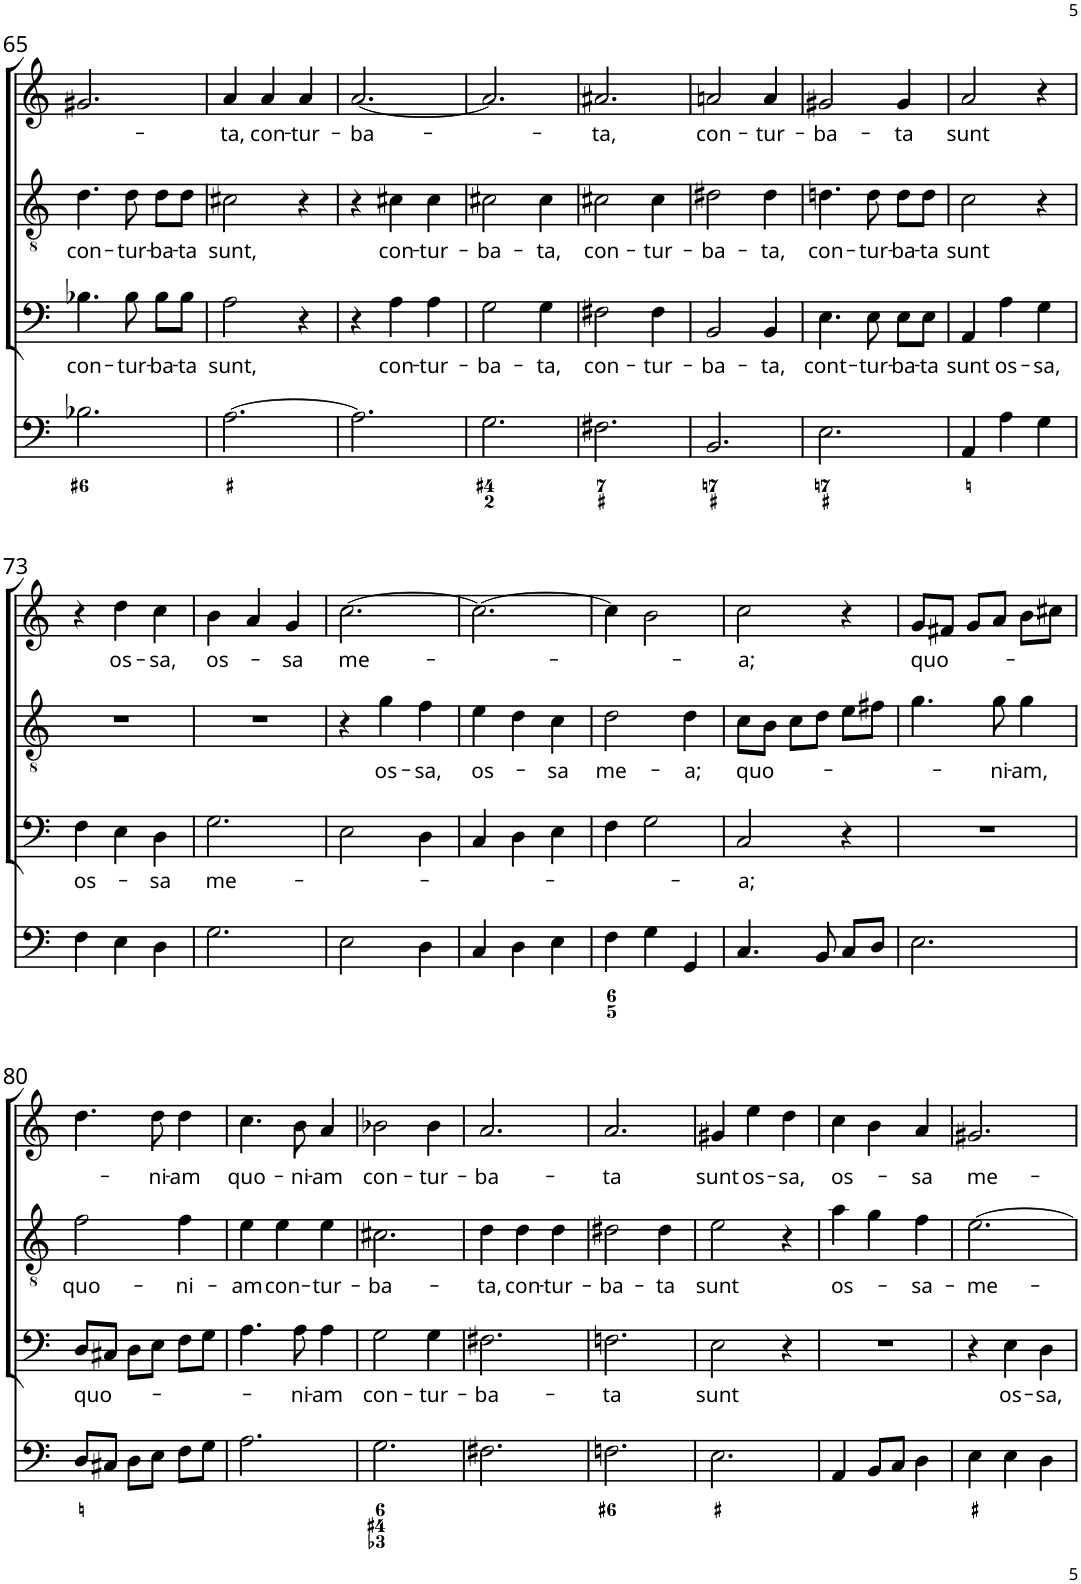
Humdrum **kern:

**kern	**kern	**text	**kern	**text	**kern	**text
*part4	*part3	*part3	*part2	*part2	*part1	*part1
*staff4	*staff3	*staff3	*staff2	*staff2	*staff1	*staff1
*I"Organo	*I"Basso	*	*I"Alto	*	*I"Canto	*
!!LO:PB:g=z
*clefF4	*clefF4	*	*clefGv2	*	*clefG2	*
*k[]	*k[]	*	*k[]	*	*k[]	*
*M3/4	*M3/4	*	*M3/4	*	*M3/4	*
=65	=65	=65	=65	=65	=65	=65
!	!	!LO:LY:b	!	!LO:LY:b	!	!
2.B-X\	4.B-X\	con-	4.d\	con-	2.g#X/	.
!	!	!LO:LY:b	!	!LO:LY:b	!	!
.	8B-\	-tur-	8d\	-tur-	.	.
!	!	!LO:LY:b	!	!LO:LY:b	!	!
.	8B-\L	-ba-	8d\L	-ba-	.	.
!	!	!LO:LY:b	!	!LO:LY:b	!	!
.	8B-\J	-ta	8d\J	-ta	.	.
=66	=66	=66	=66	=66	=66	=66
!	!	!LO:LY:b	!	!LO:LY:b	!	!LO:LY:b
[2.A\	2A\	sunt,	2c#X\	sunt,	4a/	-ta,
!	!	!	!	!	!	!LO:LY:b
.	.	.	.	.	4a/	con-
!	!	!	!	!	!	!LO:LY:b
.	4r	.	4r	.	4a/	-tur-
=67	=67	=67	=67	=67	=67	=67
!	!	!	!	!	!	!LO:LY:b
2.A\]	4r	.	4r	.	[2.a/	-ba-
!	!	!LO:LY:b	!	!LO:LY:b	!	!
.	4A\	con-	4c#X\	con-	.	.
!	!	!LO:LY:b	!	!LO:LY:b	!	!
.	4A\	-tur-	4c#\	-tur-	.	.
=68	=68	=68	=68	=68	=68	=68
!	!	!LO:LY:b	!	!LO:LY:b	!	!
2.G\	2G\	-ba-	2c#X\	-ba-	2.a/]	.
!	!	!LO:LY:b	!	!LO:LY:b	!	!
.	4G\	-ta,	4c#\	-ta,	.	.
=69	=69	=69	=69	=69	=69	=69
!	!	!LO:LY:b	!	!LO:LY:b	!	!LO:LY:b
2.F#X\	2F#X\	con-	2c#X\	con-	2.a#X/	-ta,
!	!	!LO:LY:b	!	!LO:LY:b	!	!
.	4F#\	-tur-	4c#\	-tur-	.	.
=70	=70	=70	=70	=70	=70	=70
!	!	!LO:LY:b	!	!LO:LY:b	!	!LO:LY:b
2.BB/	2BB/	-ba-	2d#X\	-ba-	2an/	con-
!	!	!LO:LY:b	!	!LO:LY:b	!	!LO:LY:b
.	4BB/	-ta,	4d#\	-ta,	4a/	-tur-
=71	=71	=71	=71	=71	=71	=71
!	!	!LO:LY:b	!	!LO:LY:b	!	!LO:LY:b
2.E\	4.E\	cont-	4.dn\	con-	2g#X/	-ba-
!	!	!LO:LY:b	!	!LO:LY:b	!	!
.	8E\	-tur-	8d\	-tur-	.	.
!	!	!LO:LY:b	!	!LO:LY:b	!	!LO:LY:b
.	8E\L	-ba-	8d\L	-ba-	4g#/	-ta
!	!	!LO:LY:b	!	!LO:LY:b	!	!
.	8E\J	-ta	8d\J	-ta	.	.
=72	=72	=72	=72	=72	=72	=72
!	!	!LO:LY:b	!	!LO:LY:b	!	!LO:LY:b
4AA/	4AA/	sunt	2c\	sunt	2a/	sunt
!	!	!LO:LY:b	!	!	!	!
4A\	4A\	os-	.	.	.	.
!	!	!LO:LY:b	!	!	!	!
4G\	4G\	-sa,	4r	.	4r	.
!!LO:LB:g=z
=73	=73	=73	=73	=73	=73	=73
!	!	!LO:LY:b	!	!	!	!
4F\	4F\	os-	2.r	.	4r	.
!	!	!	!	!	!	!LO:LY:b
4E\	4E\	.	.	.	4dd\	os-
!	!	!LO:LY:b	!	!	!	!LO:LY:b
4D\	4D\	-sa	.	.	4cc\	-sa,
=74	=74	=74	=74	=74	=74	=74
!	!	!LO:LY:b	!	!	!	!LO:LY:b
2.G\	2.G\	me-	2.r	.	4b\	os-
.	.	.	.	.	4a/	.
!	!	!	!	!	!	!LO:LY:b
.	.	.	.	.	4g/	-sa
=75	=75	=75	=75	=75	=75	=75
!	!	!	!	!	!	!LO:LY:b
2E\	2E\	.	4r	.	[2.cc\	me-
!	!	!	!	!LO:LY:b	!	!
.	.	.	4g\	os-	.	.
!	!	!	!	!LO:LY:b	!	!
4D\	4D\	.	4f\	-sa,	.	.
=76	=76	=76	=76	=76	=76	=76
!	!	!	!	!LO:LY:b	!	!
4C/	4C/	.	4e\	os-	2.cc\_	.
4D\	4D\	.	4d\	.	.	.
!	!	!	!	!LO:LY:b	!	!
4E\	4E\	.	4c\	-sa	.	.
=77	=77	=77	=77	=77	=77	=77
!	!	!	!	!LO:LY:b	!	!
4F\	4F\	.	2d\	me-	4cc\]	.
4G\	2G\	.	.	.	2b\	.
!	!	!	!	!LO:LY:b	!	!
4GG/	.	.	4d\	-a;	.	.
=78	=78	=78	=78	=78	=78	=78
!	!	!LO:LY:b	!	!LO:LY:b	!	!LO:LY:b
4.C/	2C/	-a;	8c\L	quo-	2cc\	-a;
.	.	.	8B\J	.	.	.
.	.	.	8c\L	.	.	.
8BB/	.	.	8d\J	.	.	.
8C/L	4r	.	8e\L	.	4r	.
8D/J	.	.	8f#X\J	.	.	.
=79	=79	=79	=79	=79	=79	=79
!	!	!	!	!	!	!LO:LY:b
2.E\	2.r	.	4.g\	.	8g/L	quo-
.	.	.	.	.	8f#X/J	.
.	.	.	.	.	8g/L	.
!	!	!	!	!LO:LY:b	!	!
.	.	.	8g\	-ni-	8a/J	.
!	!	!	!	!LO:LY:b	!	!
.	.	.	4g\	-am,	8b\L	.
.	.	.	.	.	8cc#X\J	.
!!LO:LB:g=z
=80	=80	=80	=80	=80	=80	=80
!	!	!LO:LY:b	!	!LO:LY:b	!	!
8D/L	8D/L	quo-	2f\	quo-	4.dd\	.
8C#X/J	8C#X/J	.	.	.	.	.
8D\L	8D\L	.	.	.	.	.
!	!	!	!	!	!	!LO:LY:b
8E\J	8E\J	.	.	.	8dd\	-ni-
!	!	!	!	!LO:LY:b	!	!LO:LY:b
8F\L	8F\L	.	4f\	-ni-	4dd\	-am
8G\J	8G\J	.	.	.	.	.
=81	=81	=81	=81	=81	=81	=81
!	!	!	!	!LO:LY:b	!	!LO:LY:b
2.A\	4.A\	.	4e\	-am	4.cc\	quo-
!	!	!	!	!LO:LY:b	!	!
.	.	.	4e\	con-	.	.
!	!	!LO:LY:b	!	!	!	!LO:LY:b
.	8A\	-ni-	.	.	8b\	-ni-
!	!	!LO:LY:b	!	!LO:LY:b	!	!LO:LY:b
.	4A\	-am	4e\	-tur-	4a/	-am
=82	=82	=82	=82	=82	=82	=82
!	!	!LO:LY:b	!	!LO:LY:b	!	!LO:LY:b
2.G\	2G\	con-	2.c#X\	-ba-	2b-X\	con-
!	!	!LO:LY:b	!	!	!	!LO:LY:b
.	4G\	-tur-	.	.	4b-\	-tur-
=83	=83	=83	=83	=83	=83	=83
!	!	!LO:LY:b	!	!LO:LY:b	!	!LO:LY:b
2.F#X\	2.F#X\	-ba-	4d\	-ta,	2.a/	-ba-
!	!	!	!	!LO:LY:b	!	!
.	.	.	4d\	con-	.	.
!	!	!	!	!LO:LY:b	!	!
.	.	.	4d\	-tur-	.	.
=84	=84	=84	=84	=84	=84	=84
!	!	!LO:LY:b	!	!LO:LY:b	!	!LO:LY:b
2.Fn\	2.Fn\	-ta	2d#X\	-ba-	2.a/	-ta
!	!	!	!	!LO:LY:b	!	!
.	.	.	4d#\	-ta	.	.
=85	=85	=85	=85	=85	=85	=85
!	!	!LO:LY:b	!	!LO:LY:b	!	!LO:LY:b
2.E\	2E\	sunt	2e\	sunt	4g#X/	sunt
!	!	!	!	!	!	!LO:LY:b
.	.	.	.	.	4ee\	os-
!	!	!	!	!	!	!LO:LY:b
.	4r	.	4r	.	4dd\	-sa,
=86	=86	=86	=86	=86	=86	=86
!	!	!	!	!LO:LY:b	!	!LO:LY:b
4AA/	2.r	.	4a\	os-	4cc\	os-
8BB/L	.	.	4g\	.	4b\	.
8C/J	.	.	.	.	.	.
!	!	!	!	!LO:LY:b	!	!LO:LY:b
4D\	.	.	4f\	-sa-	4a/	-sa
=87	=87	=87	=87	=87	=87	=87
!	!	!	!	!LO:LY:b	!	!LO:LY:b
4E\	4r	.	[2.e\	-me-	2.g#X/	me-
!	!	!LO:LY:b	!	!	!	!
4E\	4E\	os-	.	.	.	.
!	!	!LO:LY:b	!	!	!	!
4D\	4D\	-sa,	.	.	.	.
=	=	=	=	=	=	=
*-	*-	*-	*-	*-	*-	*-
